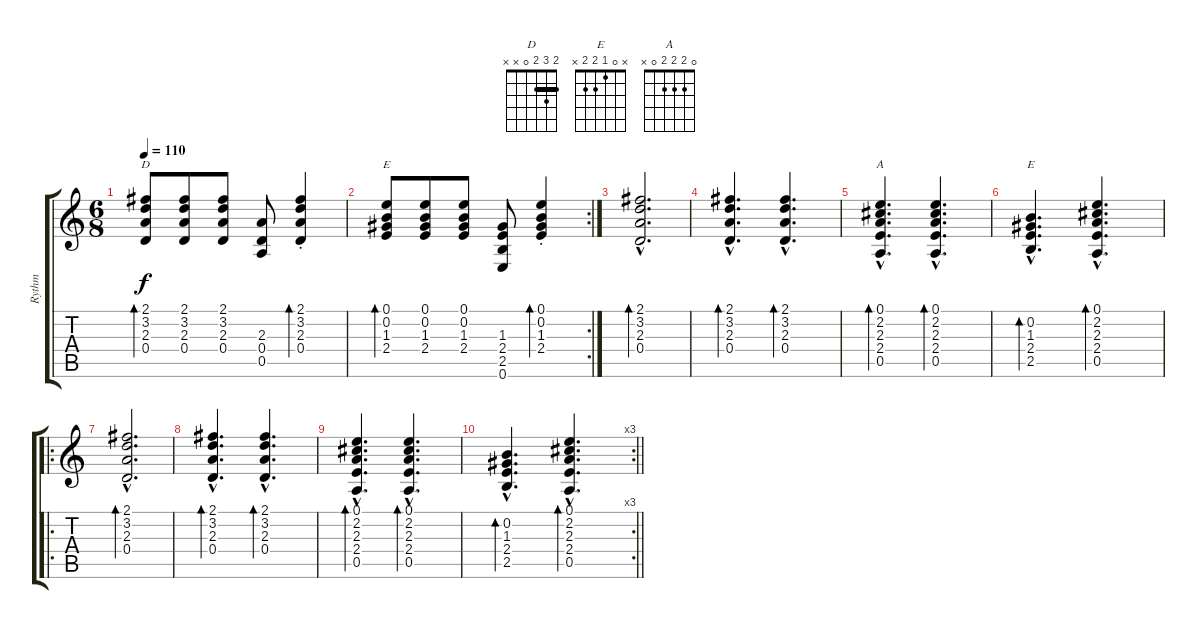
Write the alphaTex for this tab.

\track ("Rythm" "Rythm") {instrument acousticguitarnylon}
\staff {score tabs}
\tuning (E4 B3 G3 D3 A2 E2) {hide}
\chord ("D" 2 3 2 0 x x) {barre 2}
\chord ("E" 0 0 1 2 x x)
\chord ("A" 0 2 2 2 0 x)
\chord ("E" x 0 1 2 2 x)
\ts (6 8)
\tempo 110
\clef g2
\ks c
(2.1 3.2 2.3 0.4).8{bd 480 ch "D" dy f} (2.1 3.2 2.3 0.4).8 (2.1 3.2 2.3 0.4).8 (2.3 0.4 0.5).8 (2.1{st} 3.2{st} 2.3{st} 0.4{st}).4{bd 120} |
\rc 2
(0.1 0.2 1.3 2.4).8{bd 480 ch "E"} (0.1 0.2 1.3 2.4).8 (0.1 0.2 1.3 2.4).8 (1.3 2.4 2.5 0.6).8 (0.1{st} 0.2{st} 1.3{st} 2.4{st}).4{bd 120} |
(2.1{hac} 3.2{hac} 2.3{hac} 0.4{hac}).2{d bd 240} |
(2.1{hac} 3.2{hac} 2.3{hac} 0.4{hac}).4{d bd 120} (2.1{hac} 3.2{hac} 2.3{hac} 0.4{hac}).4{d bd 120} |
(0.1{hac} 2.2{hac} 2.3{hac} 2.4{hac} 0.5{hac}).4{d bd 120 ch "A"} (0.1{hac} 2.2{hac} 2.3{hac} 2.4{hac} 0.5{hac}).4{d bd 120} |
(0.2{hac} 1.3{hac} 2.4{hac} 2.5{hac}).4{d bd 120 ch "E"} (0.1{hac} 2.2{hac} 2.3{hac} 2.4{hac} 0.5{hac}).4{d bd 120} |
\ro
(2.1{hac} 3.2{hac} 2.3{hac} 0.4{hac}).2{d bd 240} |
(2.1{hac} 3.2{hac} 2.3{hac} 0.4{hac}).4{d bd 120} (2.1{hac} 3.2{hac} 2.3{hac} 0.4{hac}).4{d bd 120} |
(0.1{hac} 2.2{hac} 2.3{hac} 2.4{hac} 0.5{hac}).4{d bd 120} (0.1{hac} 2.2{hac} 2.3{hac} 2.4{hac} 0.5{hac}).4{d bd 120} |
\rc 3
\barLineRight lightlight
(0.2{hac} 1.3{hac} 2.4{hac} 2.5{hac}).4{d bd 120} (0.1{hac} 2.2{hac} 2.3{hac} 2.4{hac} 0.5{hac}).4{d bd 120}
